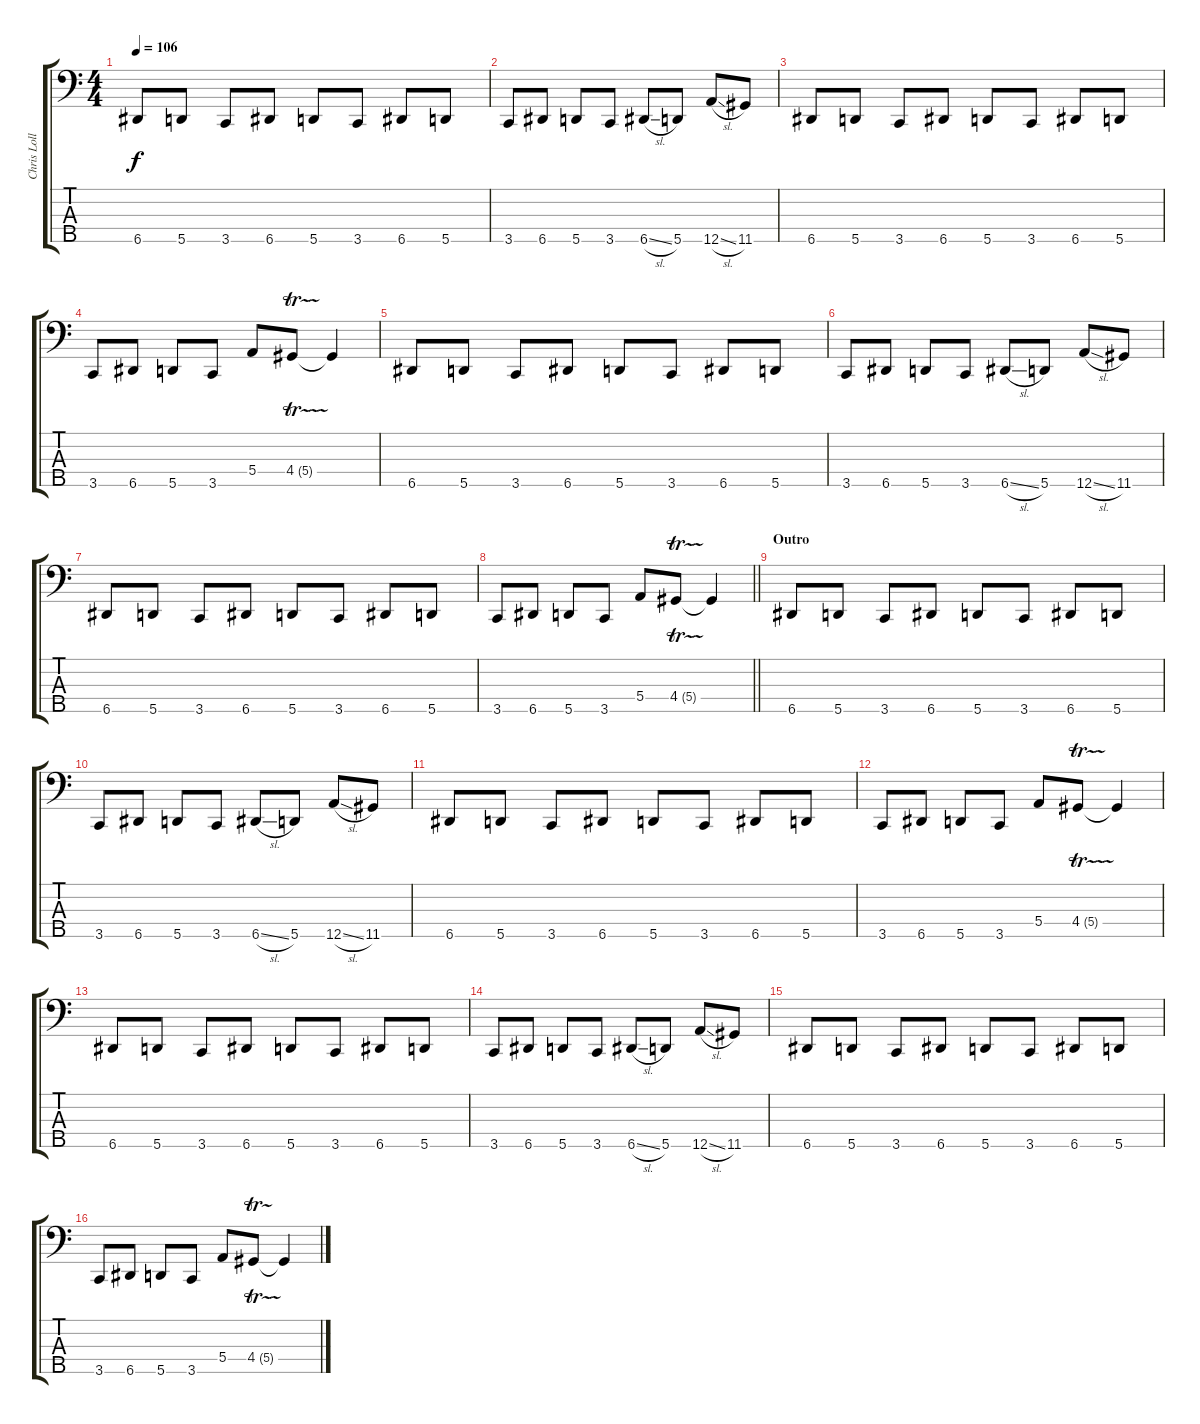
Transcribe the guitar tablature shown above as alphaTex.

\track ("Chris Lollis" "Chris Loll") {instrument electricbassfinger}
\staff {score tabs}
\tuning (G2 D2 A1 E1 A0) {hide}
\ts (4 4)
\tempo 106
\clef f4
\ks c
6.5.8{dy f} 5.5.8 3.5.8 6.5.8 5.5.8 3.5.8 6.5.8 5.5.8 |
3.5.8 6.5.8 5.5.8 3.5.8 6.5{sl}.8 5.5.8 12.5{sl}.8 11.5.8 |
6.5.8 5.5.8 3.5.8 6.5.8 5.5.8 3.5.8 6.5.8 5.5.8 |
3.5.8 6.5.8 5.5.8 3.5.8 5.4.8 4.4{tr (5 16)}.8 4.4{t}.4 |
6.5.8 5.5.8 3.5.8 6.5.8 5.5.8 3.5.8 6.5.8 5.5.8 |
3.5.8 6.5.8 5.5.8 3.5.8 6.5{sl}.8 5.5.8 12.5{sl}.8 11.5.8 |
6.5.8 5.5.8 3.5.8 6.5.8 5.5.8 3.5.8 6.5.8 5.5.8 |
\barLineRight lightlight
3.5.8 6.5.8 5.5.8 3.5.8 5.4.8 4.4{tr (5 16)}.8 4.4{t}.4 |
\section ("" "Outro")
6.5.8 5.5.8 3.5.8 6.5.8 5.5.8 3.5.8 6.5.8 5.5.8 |
3.5.8 6.5.8 5.5.8 3.5.8 6.5{sl}.8 5.5.8 12.5{sl}.8 11.5.8 |
6.5.8 5.5.8 3.5.8 6.5.8 5.5.8 3.5.8 6.5.8 5.5.8 |
3.5.8 6.5.8 5.5.8 3.5.8 5.4.8 4.4{tr (5 16)}.8 4.4{t}.4 |
6.5.8 5.5.8 3.5.8 6.5.8 5.5.8 3.5.8 6.5.8 5.5.8 |
3.5.8 6.5.8 5.5.8 3.5.8 6.5{sl}.8 5.5.8 12.5{sl}.8 11.5.8 |
6.5.8 5.5.8 3.5.8 6.5.8 5.5.8 3.5.8 6.5.8 5.5.8 |
3.5.8 6.5.8 5.5.8 3.5.8 5.4.8 4.4{tr (5 16)}.8 4.4{t}.4
